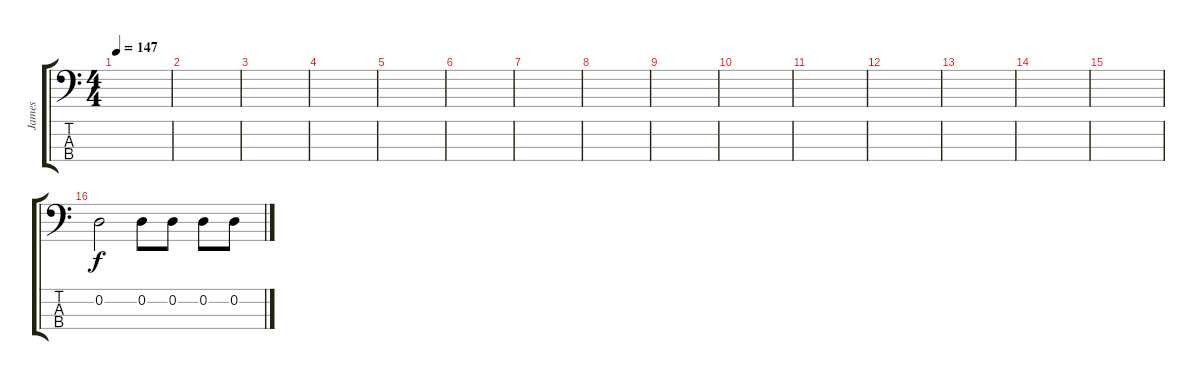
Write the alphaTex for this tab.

\track ("James" "James") {instrument electricbassfinger}
\staff {score tabs}
\tuning (G2 D2 A1 E1) {hide}
\ts (4 4)
\tempo 147
\clef f4
\ks c
|
|
|
|
|
|
|
|
|
|
|
|
|
|
|
0.2.2 0.2.8 0.2.8 0.2.8 0.2.8
